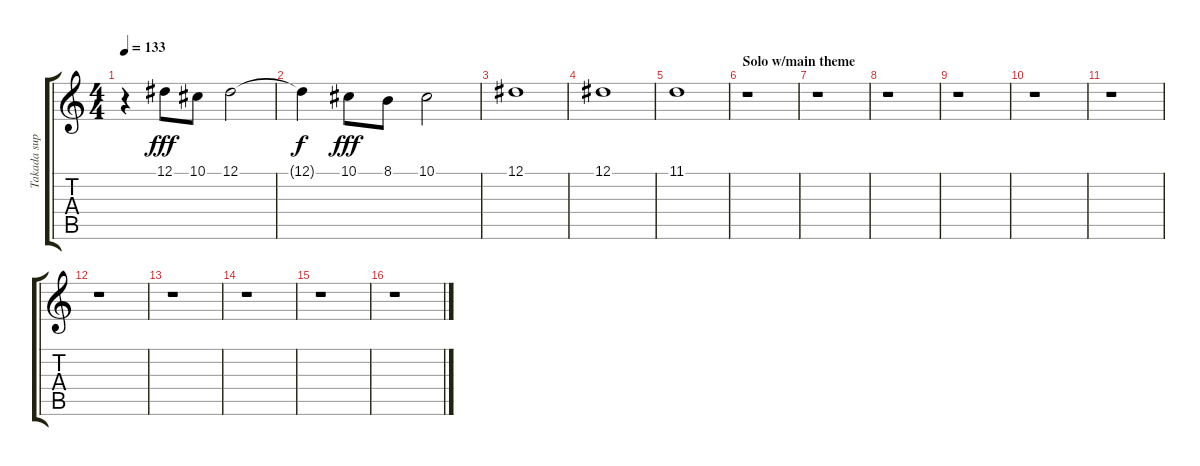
\track ("Takada supporters" "Takada sup") {instrument orchestrahit}
\staff {score tabs}
\tuning (Eb4 Bb3 Gb3 Db3 Ab2 Eb2) {hide}
\ts (4 4)
\tempo 133
\clef g2
\ks c
r.4{dy f} 12.1.8{dy fff} 10.1.8 12.1.2 |
12.1{t}.4{dy f} 10.1.8{dy fff} 8.1.8 10.1.2 |
12.1.1 |
12.1.1 |
11.1.1 |
\section ("" "Solo w/main theme")
r.1 |
r.1 |
r.1 |
r.1 |
r.1 |
r.1 |
r.1 |
r.1 |
r.1 |
r.1 |
r.1
